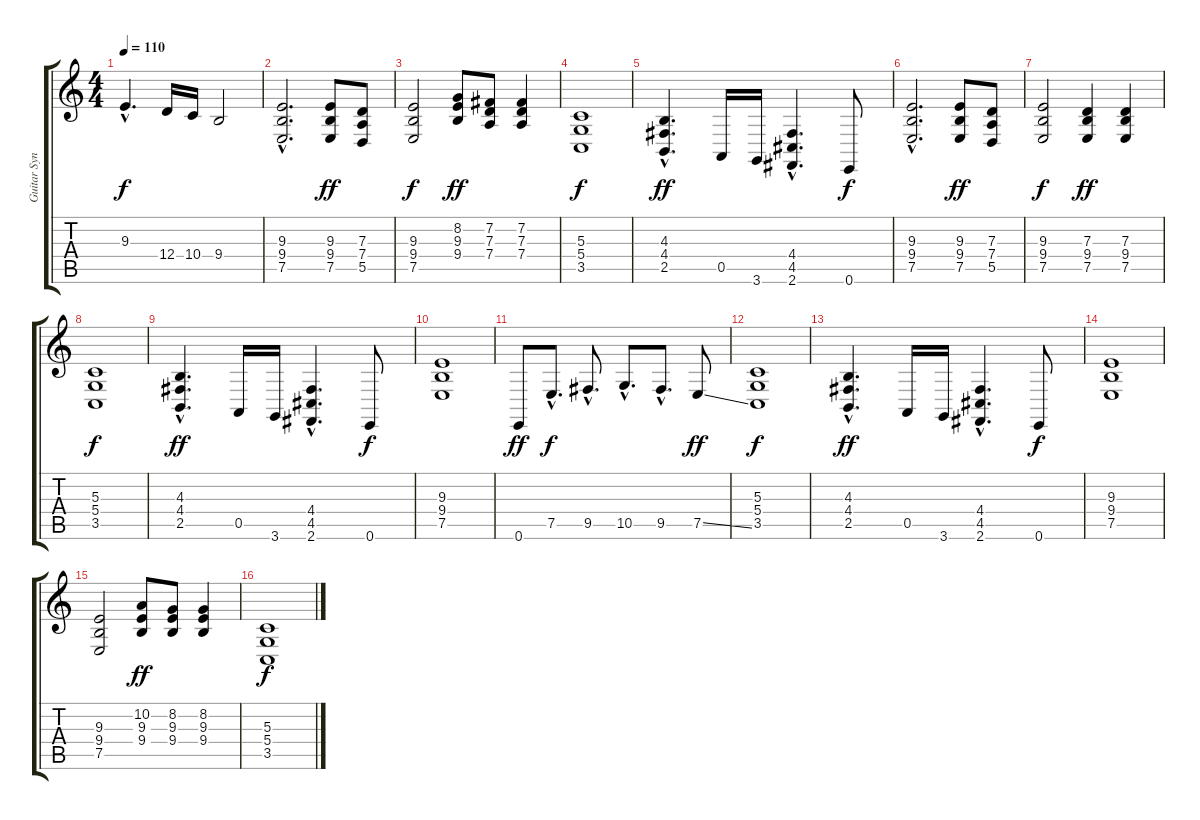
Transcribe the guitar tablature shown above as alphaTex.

\track ("Guitar Synths" "Guitar Syn") {instrument lead5charang}
\staff {score tabs}
\tuning (E4 B3 G3 D3 A2 E2) {hide}
\ts (4 4)
\tempo 110
\clef g2
\ks c
9.3{hac}.4{d dy f} 12.4.16 10.4.16 9.4.2 |
(9.3{hac} 9.4{hac} 7.5{hac}).2{d} (9.3 9.4 7.5).8{dy ff} (7.3 7.4 5.5).8 |
(9.3 9.4 7.5).2{dy f} (8.2 9.3 9.4).8{dy ff} (7.2 7.3 7.4).8 (7.2 7.3 7.4).4 |
(5.3 5.4 3.5).1{dy f} |
(4.3{hac} 4.4{hac} 2.5{hac}).4{d dy ff} 0.5.16 3.6.16 (4.4{hac} 4.5{hac} 2.6{hac}).4{d} 0.6.8{dy f} |
(9.3{hac} 9.4{hac} 7.5{hac}).2{d} (9.3 9.4 7.5).8{dy ff} (7.3 7.4 5.5).8 |
(9.3 9.4 7.5).2{dy f} (7.3 9.4 7.5).4{dy ff} (7.3 9.4 7.5).4 |
(5.3 5.4 3.5).1{dy f} |
(4.3{hac} 4.4{hac} 2.5{hac}).4{d dy ff} 0.5.16 3.6.16 (4.4{hac} 4.5{hac} 2.6{hac}).4{d} 0.6.8{dy f} |
(9.3 9.4 7.5).1 |
0.6.8{dy ff} 7.5{hac}.8{d dy f} 9.5{hac}.8{d} 10.5{hac}.8{d} 9.5{hac}.8{d} 7.5{ss}.8{dy ff} |
(5.3 5.4 3.5).1{dy f} |
(4.3{hac} 4.4{hac} 2.5{hac}).4{d dy ff} 0.5.16 3.6.16 (4.4{hac} 4.5{hac} 2.6{hac}).4{d} 0.6.8{dy f} |
(9.3 9.4 7.5).1 |
(9.3 9.4 7.5).2 (10.2 9.3 9.4).8{dy ff} (8.2 9.3 9.4).8 (8.2 9.3 9.4).4 |
(5.3 5.4 3.5).1{dy f}
